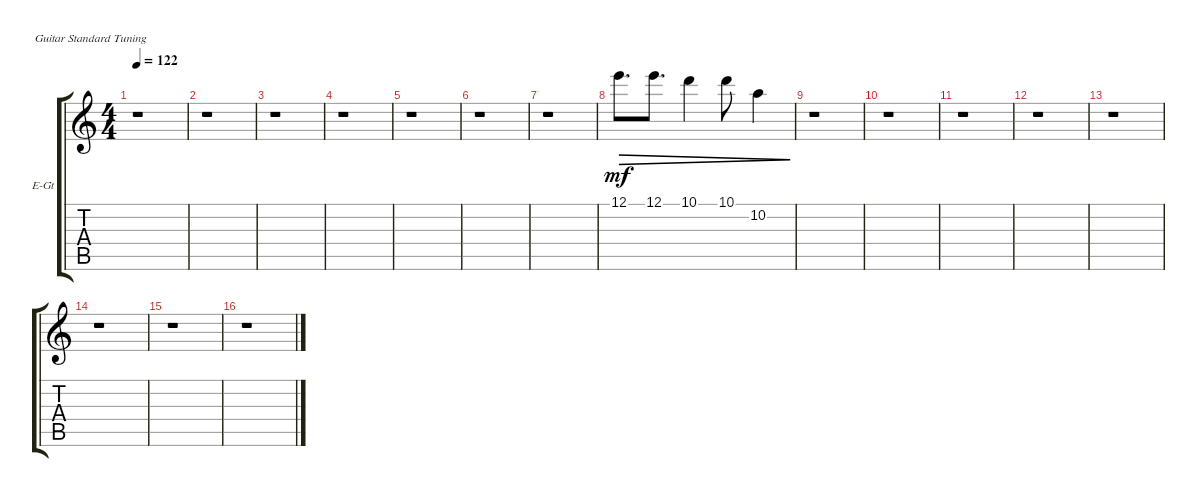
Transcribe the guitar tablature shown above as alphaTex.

\defaultSystemsLayout 4
\bracketExtendMode groupsimilarinstruments
\firstSystemTrackNameOrientation horizontal
\otherSystemsTrackNameOrientation horizontal
\track ("Effects #2" "E-Gt") {instrument electricguitarclean}
\staff {score tabs}
\tuning (E4 B3 G3 D3 A2 E2)
\ts (4 4)
\tempo 122
\clef g2
\ks c
r.1{dy mf} |
r.1 |
r.1 |
r.1 |
r.1 |
r.1 |
r.1 |
12.1.8{d dec} 12.1.8{d dec} 10.1.4{dec} 10.1.8{dec} 10.2.4{dec} |
r.1 |
r.1 |
r.1 |
r.1 |
r.1 |
r.1 |
r.1 |
r.1
